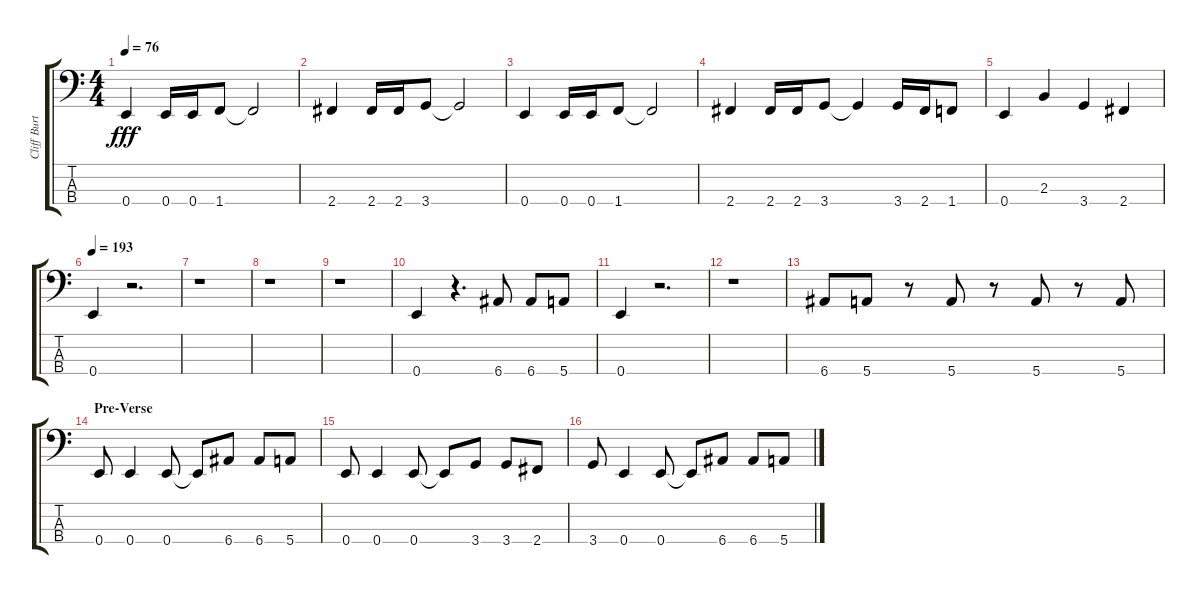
\track ("Cliff Burton - Bass Guitar" "Cliff Burt") {instrument electricbassfinger}
\staff {score tabs}
\tuning (G2 D2 A1 E1) {hide}
\ts (4 4)
\tempo 76
\clef f4
\ks c
0.4.4{dy fff} 0.4.16 0.4.16 1.4.8 1.4{t}.2 |
2.4.4 2.4.16 2.4.16 3.4.8 3.4{t}.2 |
0.4.4 0.4.16 0.4.16 1.4.8 1.4{t}.2 |
2.4.4 2.4.16 2.4.16 3.4.8 3.4{t}.4 3.4.16 2.4.16 1.4.8 |
0.4.4 2.3.4 3.4.4 2.4.4 |
\tempo 193
0.4.4 r.2{d} |
r.1 |
r.1 |
r.1 |
0.4.4 r.4{d} 6.4.8 6.4.8 5.4.8 |
0.4.4 r.2{d} |
r.1 |
6.4.8 5.4.8 r.8 5.4.8 r.8 5.4.8 r.8 5.4.8 |
\section ("" "Pre-Verse")
0.4.8 0.4.4 0.4.8 0.4{t}.8 6.4.8 6.4.8 5.4.8 |
0.4.8 0.4.4 0.4.8 0.4{t}.8 3.4.8 3.4.8 2.4.8 |
3.4.8 0.4.4 0.4.8 0.4{t}.8 6.4.8 6.4.8 5.4.8
